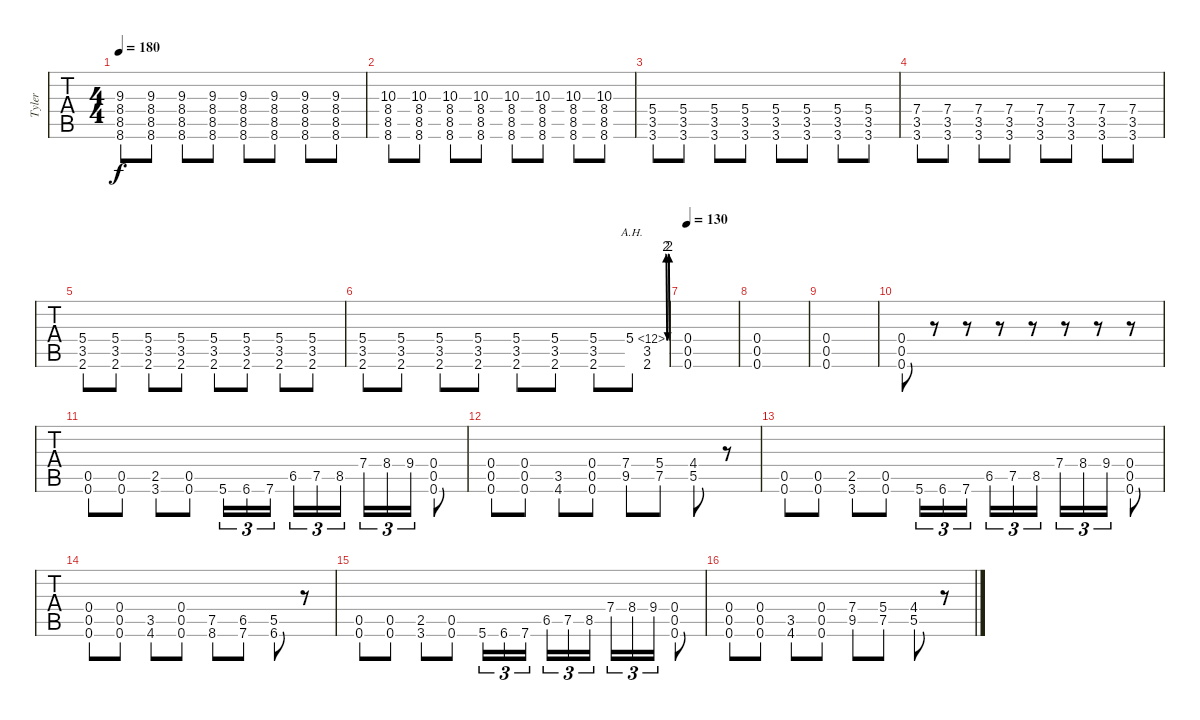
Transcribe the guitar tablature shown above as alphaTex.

\track ("Tyler" "Tyler") {instrument distortionguitar}
\staff {tabs}
\tuning (D4 A3 F3 C3 G2 C2) {hide}
\ts (4 4)
\tempo 180
\clef g2
\ks c
(9.3 8.4 8.5 8.6).8{dy f} (9.3 8.4 8.5 8.6).8 (9.3 8.4 8.5 8.6).8 (9.3 8.4 8.5 8.6).8 (9.3 8.4 8.5 8.6).8 (9.3 8.4 8.5 8.6).8 (9.3 8.4 8.5 8.6).8 (9.3 8.4 8.5 8.6).8 |
(10.3 8.4 8.5 8.6).8 (10.3 8.4 8.5 8.6).8 (10.3 8.4 8.5 8.6).8 (10.3 8.4 8.5 8.6).8 (10.3 8.4 8.5 8.6).8 (10.3 8.4 8.5 8.6).8 (10.3 8.4 8.5 8.6).8 (10.3 8.4 8.5 8.6).8 |
(5.4 3.5 3.6).8 (5.4 3.5 3.6).8 (5.4 3.5 3.6).8 (5.4 3.5 3.6).8 (5.4 3.5 3.6).8 (5.4 3.5 3.6).8 (5.4 3.5 3.6).8 (5.4 3.5 3.6).8 |
(7.4 3.5 3.6).8 (7.4 3.5 3.6).8 (7.4 3.5 3.6).8 (7.4 3.5 3.6).8 (7.4 3.5 3.6).8 (7.4 3.5 3.6).8 (7.4 3.5 3.6).8 (7.4 3.5 3.6).8 |
(5.4 3.5 2.6).8 (5.4 3.5 2.6).8 (5.4 3.5 2.6).8 (5.4 3.5 2.6).8 (5.4 3.5 2.6).8 (5.4 3.5 2.6).8 (5.4 3.5 2.6).8 (5.4 3.5 2.6).8 |
(5.4 3.5 2.6).8 (5.4 3.5 2.6).8 (5.4 3.5 2.6).8 (5.4 3.5 2.6).8 (5.4 3.5 2.6).8 (5.4 3.5 2.6).8 (5.4 3.5 2.6).8 (5.4{be (custom 0 0 10 8 20 8 30 0 40 0 50 8 60 8) ah 7} 3.5 2.6).8 |
\tempo 130
(0.4 0.5 0.6).1 |
(0.4 0.5 0.6).1 |
(0.4 0.5 0.6).1 |
(0.4 0.5 0.6).8 r.8 r.8 r.8 r.8 r.8 r.8 r.8 |
(0.5 0.6).8 (0.5 0.6).8 (2.5 3.6).8 (0.5 0.6).8 5.6.16{tu (3 2)} 6.6.16{tu (3 2)} 7.6.16{tu (3 2) beam splitsecondary} 6.5.16{tu (3 2)} 7.5.16{tu (3 2)} 8.5.16{tu (3 2)} 7.4.16{tu (3 2)} 8.4.16{tu (3 2)} 9.4.16{tu (3 2)} (0.4 0.5 0.6).8 |
(0.4 0.5 0.6).8 (0.4 0.5 0.6).8 (3.5 4.6).8 (0.4 0.5 0.6).8 (7.4 9.5).8 (5.4 7.5).8 (4.4 5.5).8 r.8 |
(0.5 0.6).8 (0.5 0.6).8 (2.5 3.6).8 (0.5 0.6).8 5.6.16{tu (3 2)} 6.6.16{tu (3 2)} 7.6.16{tu (3 2) beam splitsecondary} 6.5.16{tu (3 2)} 7.5.16{tu (3 2)} 8.5.16{tu (3 2)} 7.4.16{tu (3 2)} 8.4.16{tu (3 2)} 9.4.16{tu (3 2)} (0.4 0.5 0.6).8 |
(0.4 0.5 0.6).8 (0.4 0.5 0.6).8 (3.5 4.6).8 (0.4 0.5 0.6).8 (7.5 8.6).8 (6.5 7.6).8 (5.5 6.6).8 r.8 |
(0.5 0.6).8 (0.5 0.6).8 (2.5 3.6).8 (0.5 0.6).8 5.6.16{tu (3 2)} 6.6.16{tu (3 2)} 7.6.16{tu (3 2) beam splitsecondary} 6.5.16{tu (3 2)} 7.5.16{tu (3 2)} 8.5.16{tu (3 2)} 7.4.16{tu (3 2)} 8.4.16{tu (3 2)} 9.4.16{tu (3 2)} (0.4 0.5 0.6).8 |
(0.4 0.5 0.6).8 (0.4 0.5 0.6).8 (3.5 4.6).8 (0.4 0.5 0.6).8 (7.4 9.5).8 (5.4 7.5).8 (4.4 5.5).8 r.8
